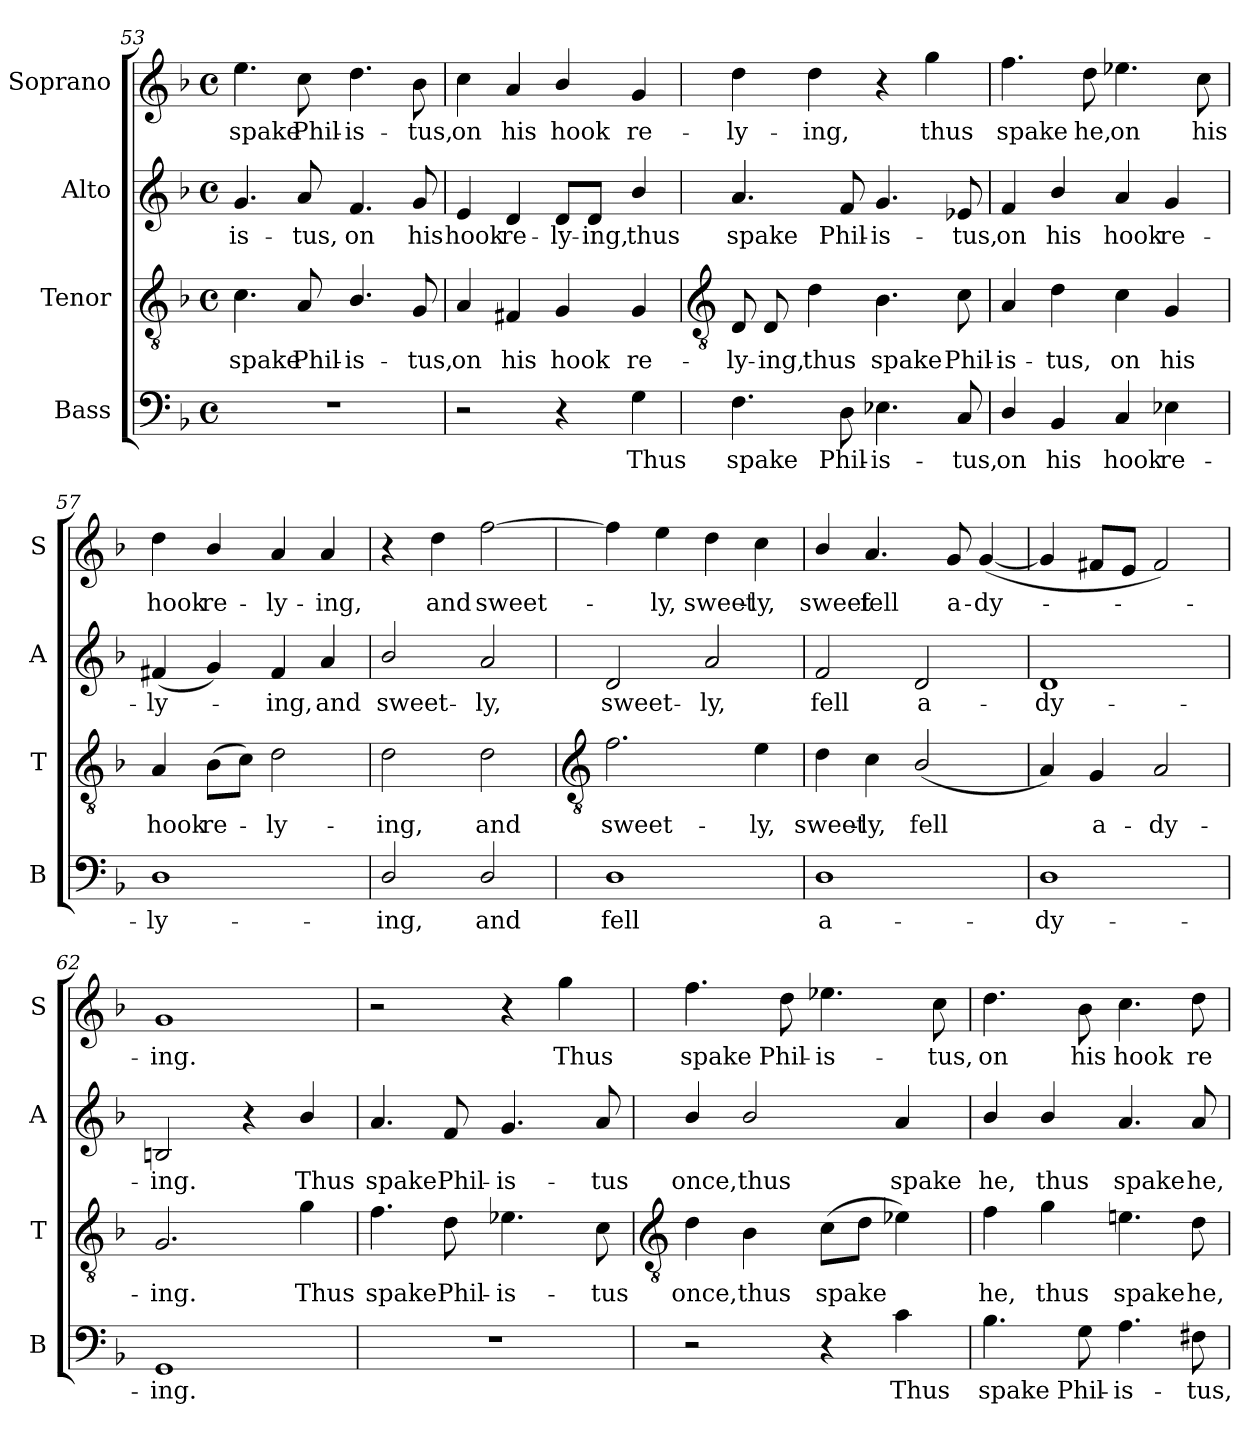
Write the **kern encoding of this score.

**kern	**text	**kern	**text	**kern	**text	**kern	**text
*part4	*part4	*part3	*part3	*part2	*part2	*part1	*part1
*staff4	*staff4	*staff3	*staff3	*staff2	*staff2	*staff1	*staff1
*I"Bass	*	*I"Tenor	*	*I"Alto	*	*I"Soprano	*
*I'B	*	*I'T	*	*I'A	*	*I'S	*
*clefF4	*	*clefGv2	*	*clefG2	*	*clefG2	*
*k[b-]	*	*k[b-]	*	*k[b-]	*	*k[b-]	*
*F:	*	*F:	*	*F:	*	*F:	*
*M4/4	*	*M4/4	*	*M4/4	*	*M4/4	*
*met(c)	*	*met(c)	*	*met(c)	*	*met(c)	*
=53	=53	=53	=53	=53	=53	=53	=53
!	!	!	!LO:LY:b	!	!LO:LY:b	!	!LO:LY:b
1r	.	4.c	spake	4.g	-is-	4.ee	spake
!	!	!	!LO:LY:b	!	!LO:LY:b	!	!LO:LY:b
.	.	8A	Phil-	8a	-tus,	8cc	Phil-
!	!	!	!LO:LY:b	!	!LO:LY:b	!	!LO:LY:b
.	.	4.B-/	-is-	4.f	on	4.dd	-is-
!	!	!	!LO:LY:b	!	!LO:LY:b	!	!LO:LY:b
.	.	8G	-tus,	8g	his	8b-	-tus,
=54	=54	=54	=54	=54	=54	=54	=54
!	!	!	!LO:LY:b	!	!LO:LY:b	!	!LO:LY:b
2r	.	4A	on	4e	hook	4cc	on
!	!	!	!LO:LY:b	!	!LO:LY:b	!	!LO:LY:b
.	.	4F#X	his	4d	re-	4a	his
!	!	!	!LO:LY:b	!	!LO:LY:b	!	!LO:LY:b
4r	.	4G	hook	8d/L	-ly-	4b-/	hook
!	!	!	!	!	!LO:LY:b	!	!
.	.	.	.	8d/J	-ing,	.	.
!	!LO:LY:b	!	!LO:LY:b	!	!LO:LY:b	!	!LO:LY:b
4G	Thus	4G	re-	4b-/	thus	4g	re-
!!LO:LB:g=z
=55	=55	=55	=55	=55	=55	=55	=55
*	*	*clefGv2	*	*	*	*	*
!	!LO:LY:b	!	!LO:LY:b	!	!LO:LY:b	!	!LO:LY:b
4.F	spake	8D	-ly-	4.a	spake	4dd	-ly-
!	!	!	!LO:LY:b	!	!	!	!
.	.	8D	-ing,	.	.	.	.
!	!	!	!LO:LY:b	!	!	!	!LO:LY:b
.	.	4d	thus	.	.	4dd	-ing,
!	!LO:LY:b	!	!	!	!LO:LY:b	!	!
8D	Phil-	.	.	8f	Phil-	.	.
!	!LO:LY:b	!	!LO:LY:b	!	!LO:LY:b	!	!
4.E-X	-is-	4.B-	spake	4.g	-is-	4r	.
!	!	!	!	!	!	!	!LO:LY:b
.	.	.	.	.	.	4gg	thus
!	!LO:LY:b	!	!LO:LY:b	!	!LO:LY:b	!	!
8C	-tus,	8c	Phil-	8e-X	-tus,	.	.
=56	=56	=56	=56	=56	=56	=56	=56
!	!LO:LY:b	!	!LO:LY:b	!	!LO:LY:b	!	!LO:LY:b
4D/	on	4A	-is-	4f	on	4.ff	spake
!	!LO:LY:b	!	!LO:LY:b	!	!LO:LY:b	!	!
4BB-	his	4d	-tus,	4b-/	his	.	.
!	!	!	!	!	!	!	!LO:LY:b
.	.	.	.	.	.	8dd	he,
!	!LO:LY:b	!	!LO:LY:b	!	!LO:LY:b	!	!LO:LY:b
4C	hook	4c	on	4a	hook	4.ee-X	on
!	!LO:LY:b	!	!LO:LY:b	!	!LO:LY:b	!	!
4E-X	re-	4G	his	4g	re-	.	.
!	!	!	!	!	!	!	!LO:LY:b
.	.	.	.	.	.	8cc	his
=57	=57	=57	=57	=57	=57	=57	=57
!	!LO:LY:b	!	!LO:LY:b	!	!LO:LY:b	!	!LO:LY:b
1D	-ly-	4A	hook	(<4f#X	-ly-	4dd	hook
!	!	!	!LO:LY:b	!	!	!	!LO:LY:b
.	.	(>8B-L	re-	4g)	.	4b-/	re-
.	.	8cJ)	.	.	.	.	.
!	!	!	!LO:LY:b	!	!LO:LY:b	!	!LO:LY:b
.	.	2d	ly-	4f#	ing,	4a	-ly-
!	!	!	!	!	!LO:LY:b	!	!LO:LY:b
.	.	.	.	4a	and	4a	-ing,
=58	=58	=58	=58	=58	=58	=58	=58
!	!LO:LY:b	!	!LO:LY:b	!	!LO:LY:b	!	!
2D/	-ing,	2d	-ing,	2b-/	sweet-	4r	.
!	!	!	!	!	!	!	!LO:LY:b
.	.	.	.	.	.	4dd	and
!	!LO:LY:b	!	!LO:LY:b	!	!LO:LY:b	!	!LO:LY:b
2D/	and	2d	and	2a	-ly,	[2ff	sweet-
!!LO:LB:g=z
=59	=59	=59	=59	=59	=59	=59	=59
*	*	*clefGv2	*	*	*	*	*
!	!LO:LY:b	!	!LO:LY:b	!	!LO:LY:b	!	!
1D	fell	2.f	sweet-	2d	sweet-	4ff]	.
!	!	!	!	!	!	!	!LO:LY:b
.	.	.	.	.	.	4ee	ly,
!	!	!	!	!	!LO:LY:b	!	!LO:LY:b
.	.	.	.	2a	-ly,	4dd	sweet-
!	!	!	!LO:LY:b	!	!	!	!LO:LY:b
.	.	4e	-ly,	.	.	4cc	-ly,
=60	=60	=60	=60	=60	=60	=60	=60
!	!LO:LY:b	!	!LO:LY:b	!	!LO:LY:b	!	!LO:LY:b
1D	a-	4d	sweet-	2f	fell	4b-/	sweet
!	!	!	!LO:LY:b	!	!	!	!LO:LY:b
.	.	4c	-ly,	.	.	4.a	fell
!	!	!	!LO:LY:b	!	!LO:LY:b	!	!
.	.	(<2B-/	fell	2d	a-	.	.
!	!	!	!	!	!	!	!LO:LY:b
.	.	.	.	.	.	8g	a-
!	!	!	!	!	!	!	!LO:LY:b
.	.	.	.	.	.	(<[4g	-dy-
=61	=61	=61	=61	=61	=61	=61	=61
!	!LO:LY:b	!	!	!	!LO:LY:b	!	!
1D	-dy-	4A)	.	1d	-dy-	4g]	.
!	!	!	!LO:LY:b	!	!	!	!
.	.	4G	a-	.	.	8f#XL	.
.	.	.	.	.	.	8eJ	.
!	!	!	!LO:LY:b	!	!	!	!
.	.	2A	-dy-	.	.	2f#)	.
=62	=62	=62	=62	=62	=62	=62	=62
!	!LO:LY:b	!	!LO:LY:b	!	!LO:LY:b	!	!LO:LY:b
1GG	-ing.	2.G	-ing.	2Bn	-ing.	1g	ing.
.	.	.	.	4r	.	.	.
!	!	!	!LO:LY:b	!	!LO:LY:b	!	!
.	.	4g	Thus	4b-/	Thus	.	.
=63	=63	=63	=63	=63	=63	=63	=63
!	!	!	!LO:LY:b	!	!LO:LY:b	!	!
1r	.	4.f	spake	4.a	spake	2r	.
!	!	!	!LO:LY:b	!	!LO:LY:b	!	!
.	.	8d	Phil-	8f	Phil-	.	.
!	!	!	!LO:LY:b	!	!LO:LY:b	!	!
.	.	4.e-X	-is-	4.g	-is-	4r	.
!	!	!	!	!	!	!	!LO:LY:b
.	.	.	.	.	.	4gg	Thus
!	!	!	!LO:LY:b	!	!LO:LY:b	!	!
.	.	8c	-tus	8a	-tus	.	.
!!LO:LB:g=z
=64	=64	=64	=64	=64	=64	=64	=64
*	*	*clefGv2	*	*	*	*	*
!	!	!	!LO:LY:b	!	!LO:LY:b	!	!LO:LY:b
2r	.	4d	once,	4b-/	once,	4.ff	spake
!	!	!	!LO:LY:b	!	!LO:LY:b	!	!
.	.	4B-	thus	2b-/	thus	.	.
!	!	!	!	!	!	!	!LO:LY:b
.	.	.	.	.	.	8dd	Phil-
!	!	!	!LO:LY:b	!	!	!	!LO:LY:b
4r	.	(>8cL	spake	.	.	4.ee-X	-is-
.	.	8dJ	.	.	.	.	.
!	!LO:LY:b	!	!	!	!LO:LY:b	!	!
4c	Thus	4e-X)	.	4a	spake	.	.
!	!	!	!	!	!	!	!LO:LY:b
.	.	.	.	.	.	8cc	-tus,
=65	=65	=65	=65	=65	=65	=65	=65
!	!LO:LY:b	!	!LO:LY:b	!	!LO:LY:b	!	!LO:LY:b
4.B-	spake	4f	he,	4b-/	he,	4.dd	on
!	!	!	!LO:LY:b	!	!LO:LY:b	!	!
.	.	4g	thus	4b-/	thus	.	.
!	!LO:LY:b	!	!	!	!	!	!LO:LY:b
8G	Phil-	.	.	.	.	8b-	his
!	!LO:LY:b	!	!LO:LY:b	!	!LO:LY:b	!	!LO:LY:b
4.A	-is-	4.en	spake	4.a	spake	4.cc	hook
!	!LO:LY:b	!	!LO:LY:b	!	!LO:LY:b	!	!LO:LY:b
8F#X	-tus,	8d	he,	8a	he,	8dd	re-
=	=	=	=	=	=	=	=
*-	*-	*-	*-	*-	*-	*-	*-
